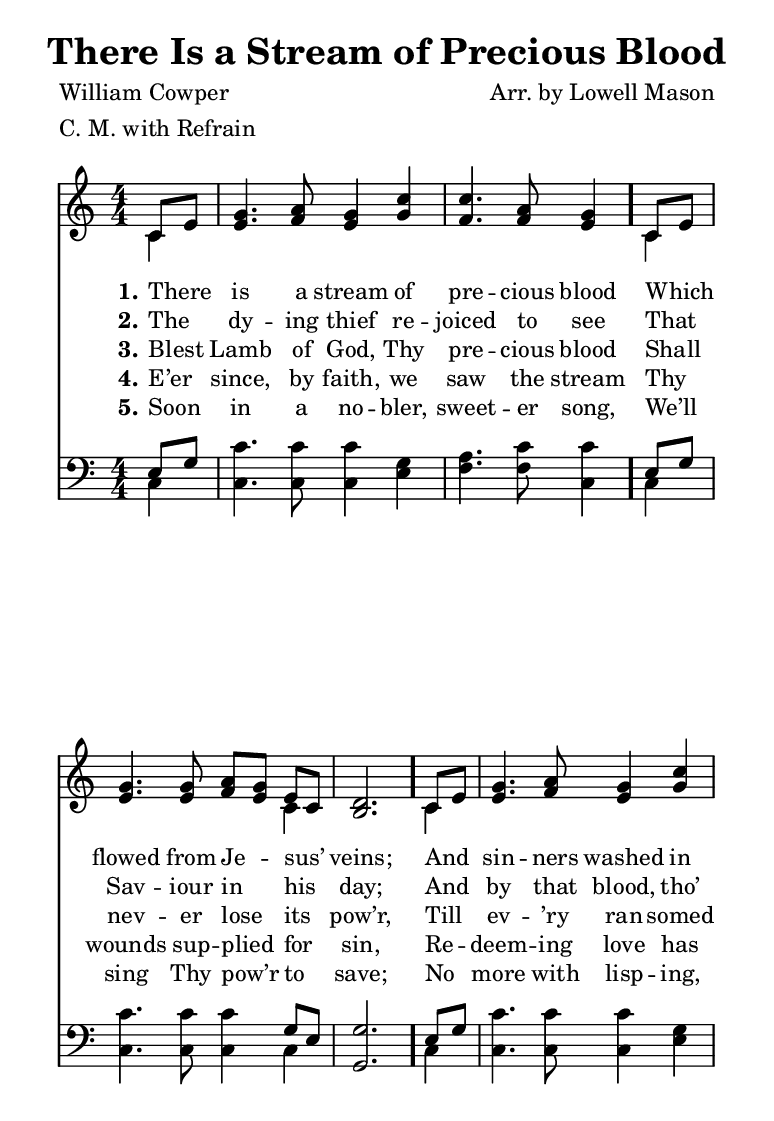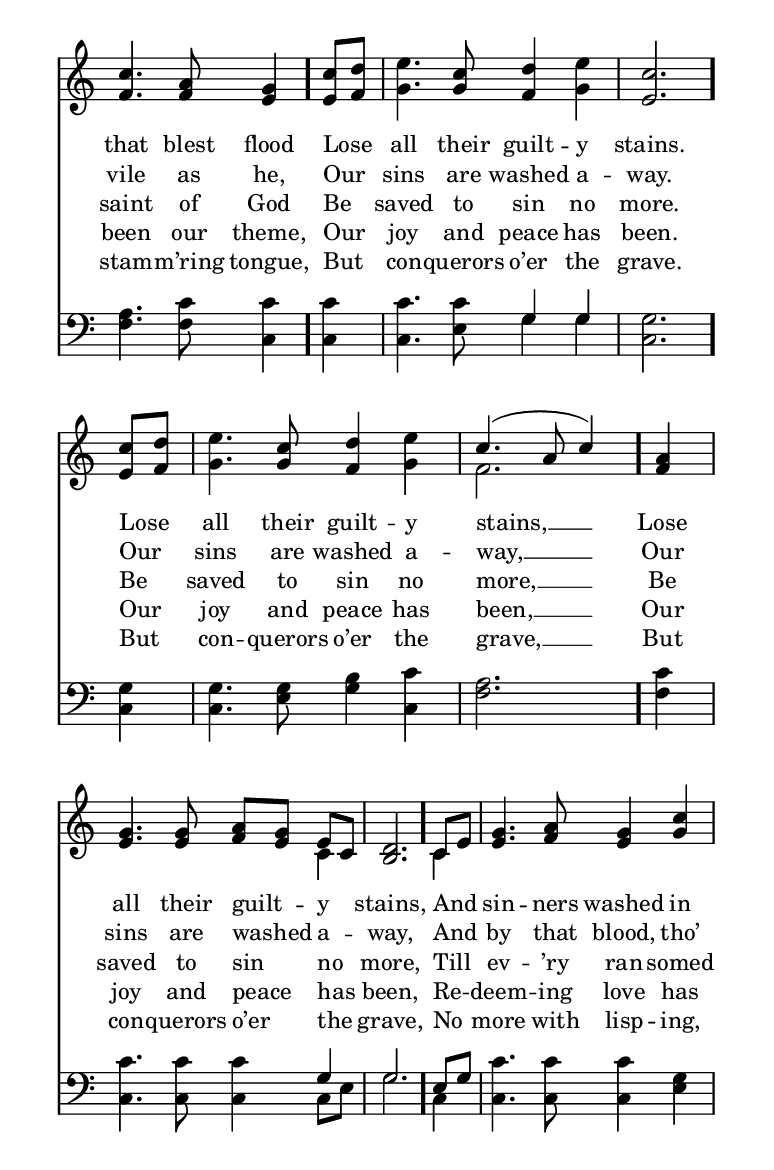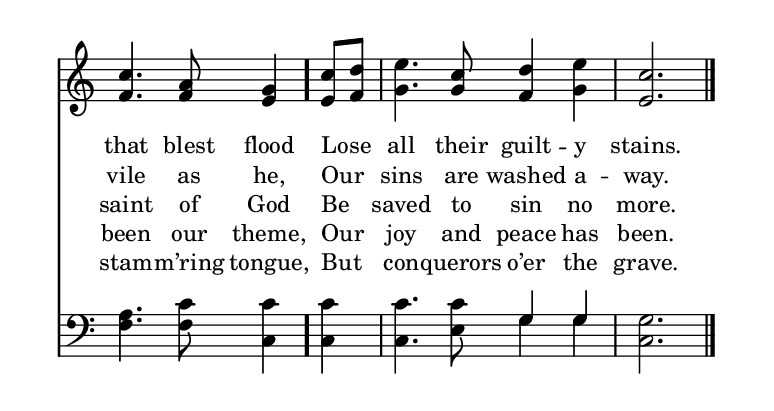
\include "common/global.ily"
\paper {
  \include "common/paper.ily"
}

\header{
  %gospel
  hymnnumber = "268"
  title = "There Is a Stream of Precious Blood"
  tunename = "Cowper"
  meter = "C. M. with Refrain" % or  or 8. 6. 8. 6. 6. 6. 8. 6. ; original has C. M.
  poet = "William Cowper" % see https://hymnary.org/text/there_is_a_fountain_filled_with_blood_dr
  composer = "Arr. by Lowell Mason" % see https://hymnary.org/tune/there_is_a_fountain_filled_with_blo_amer ; see https://hymnary.org/tune/cowper_mason
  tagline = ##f
}

global = {
  \include "common/overrides.ily"
  \override Staff.TimeSignature.style = #'numbered
  \time 4/4
  \override Score.MetronomeMark.transparent = ##t % hide all fermata changes too
  \tempo 4=80
  \key c \major
  \partial 4
  \autoBeamOff
}

notesSoprano = {
\global
\relative c' {

  c8[ e] | g4. a8 g4 c | c4. a8 g4
  c,8[ e] | g4. g8 a[ g] e[ c] | d2. \eogbreak
  c8[ e] | g4. a8 g4 c | c4. a8 g4
  c8[ d] | e4. c8 d4 e | c2. \eogbreak

  c8[ d] | e4. c8 d4 e | c4.( a8 c4)
  a4 | g4. g8 a8[ g] e[ c] | d2. \eogbreak
  c8[ e] | g4. a8 g4 c | c4. a8 g4
  c8[ d] | e4. c8 d4 e | c2. \eogbreak

  \bar "|."

}
}

notesAlto = {
\global
\relative e' {

  c4 | e4. f8 e4 g | f4. f8 e4
  c4 | e4. e8 f[ e] c4 | b2.
  c4 | e4. f8 e4 g | f4. f8 e4
  e8[ f] | g4. g8 f4 g | e2.

  e8[ f] | g4. g8 f4 g | f2.
  f4 | e4. e8 f8[ e] c4 | b2.
  c4 | e4. f8 e4 g | f4. f8 e4
  e8[ f] | g4. g8 f4 g | e2.

}
}

notesTenor = {
\global
\relative a {

  e8[ g] | c4. c8 c4 g | a4. c8 c4
  e,8[ g] | c4. c8 c4 g8[ e] | g2.
  e8[ g] | c4. c8 c4 g | a4. c8 c4
  c4 | c4. c8 g4 g | g2.

  g4 | g4. g8 b4 c | a2.
  c4 | c4. c8 c4 g | g2.
  e8[ g] | c4. c8 c4 g | a4. c8 c4
  c4 | c4. c8 g4 g | g2.

}
}

notesBass = {
\global
\relative f {

  c4 | c4. c8 c4 e4 | f4. f8 c4
  c4 | c4. c8 c4 c | g2.
  c4 | c4. c8 c4 e4 | f4. f8 c4
  c4 | c4. e8 g4 g | c,2.

  c4 | c4. e8 g4 c,4 | f2.
  f4 | c4. c8 c4 c8[ e] | g2.
  c,4 | c4. c8 c4 e4 | f4. f8 c4
  c4 | c4. e8 g4 g | c,2.

}
}

wordsA = \lyricmode {
\set stanza = "1."

There is a stream of pre -- cious blood \bar "."
Which flowed from Je -- sus’ veins; \bar "."
And sin -- ners washed in that blest flood \bar "."
Lose all their guilt -- y stains. \bar "."
Lose all their guilt -- y stains, __ \bar "."
Lose all their guilt -- y stains, \bar "."
And sin -- ners washed in that blest flood \bar "."
Lose all their guilt -- y stains. \bar "."

}

wordsB = \lyricmode {
\set stanza = "2."

The dy -- ing thief re -- joiced to see
That Sav -- iour in his day;
And by that blood, tho’ vile as he,
Our sins are washed a -- way.
Our sins are washed a -- way, __
Our sins are washed a -- way,
And by that blood, tho’ vile as he,
Our sins are washed a -- way.

}

wordsC = \lyricmode {
\set stanza = "3."

Blest Lamb of God, Thy pre -- cious blood
Shall nev -- er lose its pow’r,
Till ev -- ’ry ran -- somed saint of God
Be saved to sin no more.
Be saved to sin no more, __
Be saved to sin no more,
Till ev -- ’ry ran -- somed saint of God
Be saved to sin no more.

}

wordsD = \lyricmode {
\set stanza = "4."

E’er since, by faith, we saw the stream
Thy wounds sup -- plied for sin,
Re -- deem -- ing love has been our theme,
Our joy and peace has been.
Our joy and peace has been, __
Our joy and peace has been,
Re -- deem -- ing love has been our theme,
Our joy and peace has been.

}

wordsE = \lyricmode {
\set stanza = "5."

Soon in a no -- bler, sweet -- er song,
We’ll sing Thy pow’r to save;
No more with lisp -- ing, stam -- m’ring tongue,
But con -- querors o’er the grave.
But con -- querors o’er the grave, __
But con -- querors o’er the grave,
No more with lisp -- ing, stam -- m’ring tongue,
But con -- querors o’er the grave.

}

\score {
  \context ChoirStaff <<
    \context Staff = upper <<
      \set Staff.autoBeaming = ##f
      \set ChoirStaff.systemStartDelimiter = #'SystemStartBar
      \set ChoirStaff.printPartCombineTexts = ##f
      \partcombine #'(2 . 11) \notesSoprano \notesAlto
      \context NullVoice = sopranos { \voiceOne << \notesSoprano >> }
      \context Lyrics = one   \lyricsto sopranos \wordsA
      \context Lyrics = two   \lyricsto sopranos \wordsB
      \context Lyrics = three \lyricsto sopranos \wordsC
      \context Lyrics = four  \lyricsto sopranos \wordsD
      \context Lyrics = five  \lyricsto sopranos \wordsE
    >>
    \context Staff = men <<
      \set Staff.autoBeaming = ##f
      \clef bass
      \set ChoirStaff.printPartCombineTexts = ##f
      \partcombine #'(2 . 11) \notesTenor \notesBass
    >>
  >>
  \layout {
    \include "common/layout.ily"
  }
  #(cond ((ly:get-option 'eog-midi-permitted) #{ \midi{
    \include "common/midi.ily"
  } #}))
}

\version "2.19.49"  % necessary for upgrading to future LilyPond versions.

% vi:set et ts=2 sw=2 ai nocindent syntax=lilypond:
